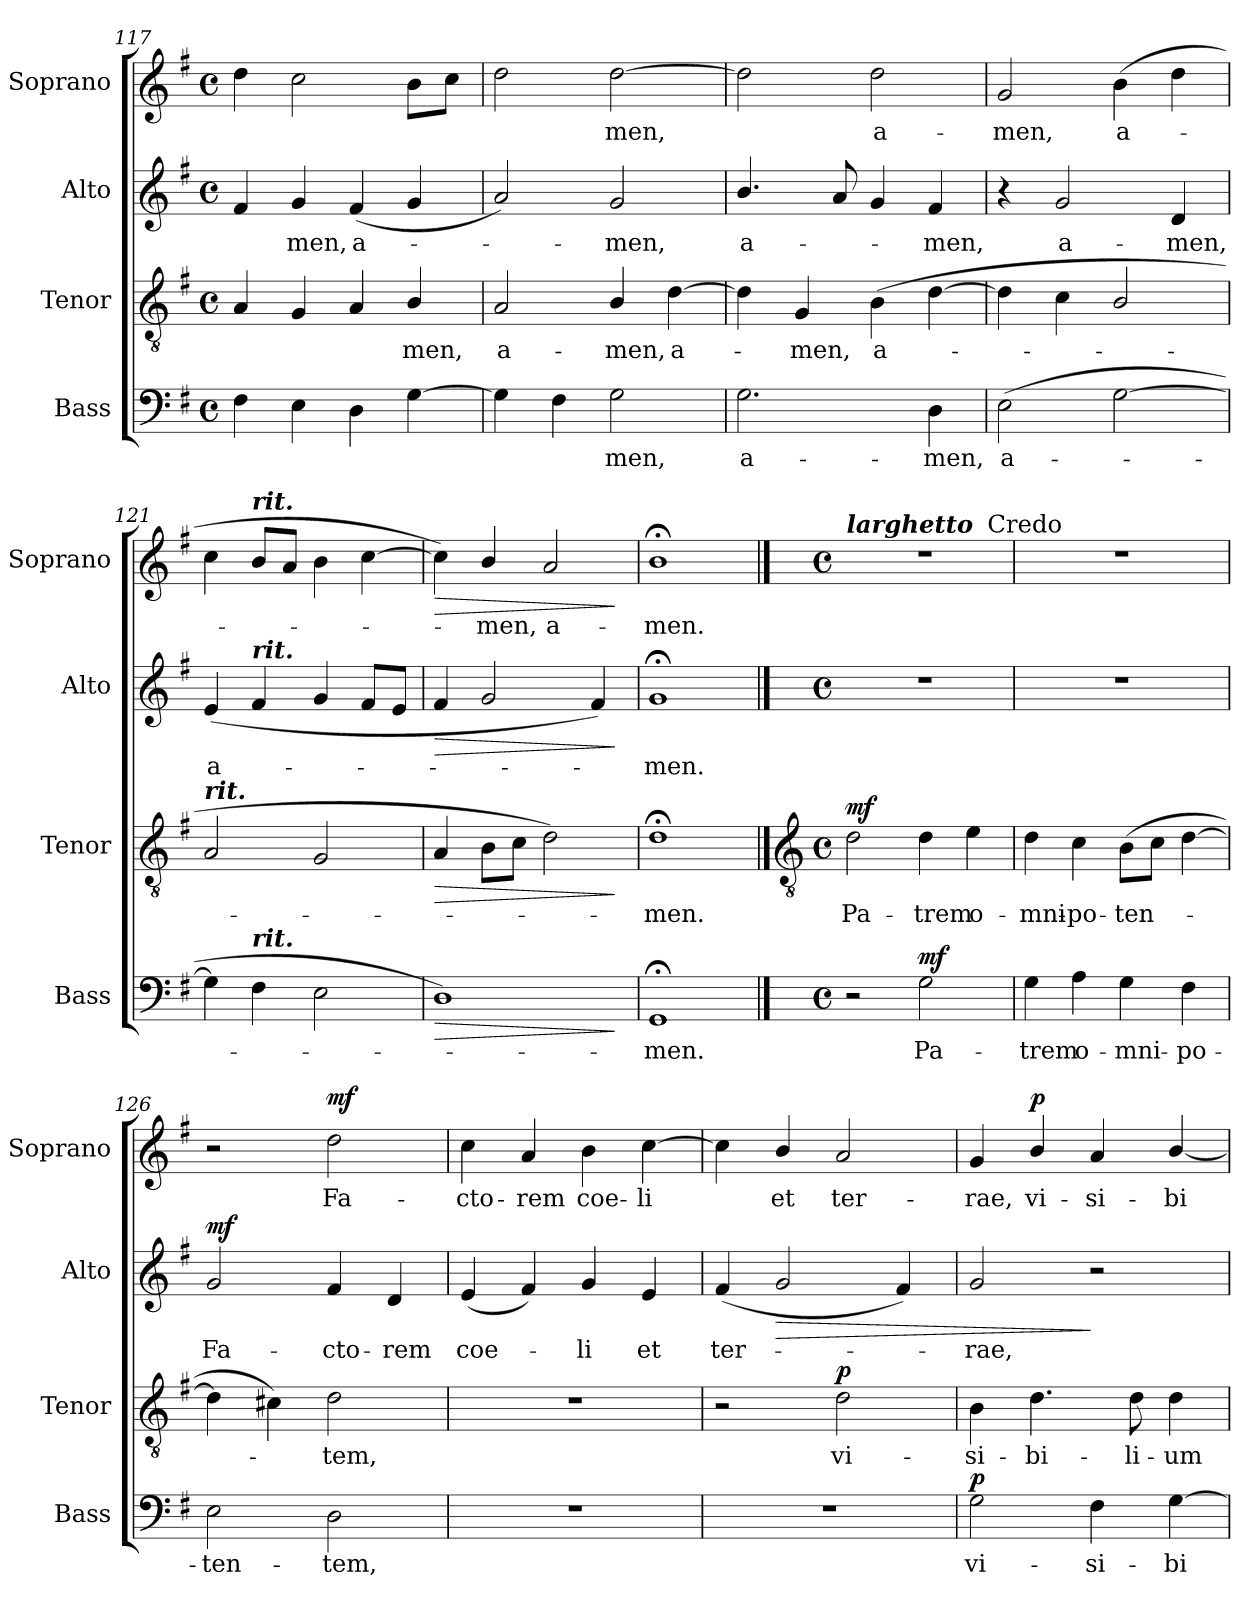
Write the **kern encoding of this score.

**kern	**text	**dynam	**kern	**text	**dynam	**kern	**text	**dynam	**kern	**text	**dynam
*part4	*part4	*part4	*part3	*part3	*part3	*part2	*part2	*part2	*part1	*part1	*part1
*staff4	*staff4	*staff4	*staff3	*staff3	*staff3	*staff2	*staff2	*staff2	*staff1	*staff1	*staff1
*I"Bass	*	*	*I"Tenor	*	*	*I"Alto	*	*	*I"Soprano	*	*
*I'Bass	*	*	*I'Tenor	*	*	*I'Alto	*	*	*I'Soprano	*	*
!!LO:LB:g=z
*clefF4	*	*	*clefGv2	*	*	*clefG2	*	*	*clefG2	*	*
*k[f#]	*	*	*k[f#]	*	*	*k[f#]	*	*	*k[f#]	*	*
*G:	*	*	*G:	*	*	*G:	*	*	*G:	*	*
*M4/4	*	*	*M4/4	*	*	*M4/4	*	*	*M4/4	*	*
*met(c)	*	*	*met(c)	*	*	*met(c)	*	*	*met(c)	*	*
=117	=117	=117	=117	=117	=117	=117	=117	=117	=117	=117	=117
4F#	.	.	4A	.	.	4f#	.	.	4dd	.	.
!	!	!	!	!	!	!	!LO:LY:b	!	!	!	!
4E	.	.	4G	.	.	4g	men,	.	2cc	.	.
!	!	!	!	!	!	!	!LO:LY:b	!	!	!	!
4D	.	.	4A	.	.	(<4f#	a-	.	.	.	.
!	!	!	!	!LO:LY:b	!	!	!	!	!	!	!
[4G	.	.	4B/	men,	.	4g	.	.	8bL	.	.
.	.	.	.	.	.	.	.	.	8ccJ	.	.
=118	=118	=118	=118	=118	=118	=118	=118	=118	=118	=118	=118
!	!	!	!	!LO:LY:b	!	!	!	!	!	!	!
4G]	.	.	2A	a-	.	2a)	.	.	2dd	.	.
4F#	.	.	.	.	.	.	.	.	.	.	.
!	!LO:LY:b	!	!	!LO:LY:b	!	!	!LO:LY:b	!	!	!LO:LY:b	!
2G	men,	.	4B/	-men,	.	2g	men,	.	[2dd	men,	.
!	!	!	!	!LO:LY:b	!	!	!	!	!	!	!
.	.	.	[4d	a-	.	.	.	.	.	.	.
=119	=119	=119	=119	=119	=119	=119	=119	=119	=119	=119	=119
!	!LO:LY:b	!	!	!	!	!	!LO:LY:b	!	!	!	!
2.G	a-	.	4d]	.	.	4.b/	a-	.	2dd]	.	.
!	!	!	!	!LO:LY:b	!	!	!	!	!	!	!
.	.	.	4G	men,	.	.	.	.	.	.	.
.	.	.	.	.	.	8a	.	.	.	.	.
!	!	!	!	!LO:LY:b	!	!	!	!	!	!LO:LY:b	!
.	.	.	(>4B	a-	.	4g	.	.	2dd	a-	.
!	!LO:LY:b	!	!	!	!	!	!LO:LY:b	!	!	!	!
4D	-men,	.	[4d	.	.	4f#	men,	.	.	.	.
=120	=120	=120	=120	=120	=120	=120	=120	=120	=120	=120	=120
!	!LO:LY:b	!	!	!	!	!	!	!	!	!LO:LY:b	!
(>2E	a-	.	4d]	.	.	4r	.	.	2g	-men,	.
!	!	!	!	!	!	!	!LO:LY:b	!	!	!	!
.	.	.	4c	.	.	2g	a-	.	.	.	.
!	!	!	!	!	!	!	!	!	!	!LO:LY:b	!
[2G	.	.	2B/	.	.	.	.	.	(>4b	a-	.
!	!	!	!	!	!	!	!LO:LY:b	!	!	!	!
.	.	.	.	.	.	4d	-men,	.	4dd	.	.
=121	=121	=121	=121	=121	=121	=121	=121	=121	=121	=121	=121
!	!	!	!LO:TX:a:Bi:t=rit.	!	!	!	!	!	!	!	!
!	!	!	!	!	!	!	!LO:LY:b	!	!	!	!
4G]	.	.	2A	.	.	(<4e	a-	.	4cc	.	.
!	!	!	!	!	!	!	!	!	!LO:TX:a:Bi:t=rit.	!	!
!	!	!	!	!	!	!LO:TX:a:Bi:t=rit.	!	!	!	!	!
!LO:TX:a:Bi:t=rit.	!	!	!	!	!	!	!	!	!	!	!
4F#	.	.	.	.	.	4f#	.	.	8bL	.	.
.	.	.	.	.	.	.	.	.	8aJ	.	.
2E	.	.	2G	.	.	4g	.	.	4b	.	.
.	.	.	.	.	.	8f#L	.	.	[4cc	.	.
.	.	.	.	.	.	8eJ	.	.	.	.	.
=122	=122	=122	=122	=122	=122	=122	=122	=122	=122	=122	=122
!	!	!LO:HP:b	!	!	!LO:HP:b	!	!	!LO:HP:b	!	!	!LO:HP:b
1D)	.	>	4A	.	>	4f#	.	>	4cc])	.	>
!	!	!	!	!	!	!	!	!	!	!LO:LY:b	!
.	.	.	8BL	.	.	2g	.	.	4b/	men,	.
.	.	.	8cJ	.	.	.	.	.	.	.	.
!	!	!	!	!	!	!	!	!	!	!LO:LY:b	!
.	.	.	2d)	.	.	.	.	.	2a	a-	.
.	.	.	.	.	.	4f#)	.	.	.	.	.
.	.	]	.	.	]	.	.	]	.	.	]
=123	=123	=123	=123	=123	=123	=123	=123	=123	=123	=123	=123
!	!LO:LY:b	!	!	!LO:LY:b	!	!	!LO:LY:b	!	!	!LO:LY:b	!
1GG;<	men.	.	1d;<	men.	.	1g;<	men.	.	1b;<	-men.	.
!!LO:LB:g=z
==124	==124	==124	==124	==124	==124	==124	==124	==124	==124	==124	==124
*	*	*	*clefGv2	*	*	*	*	*	*	*	*
*M4/4	*	*	*M4/4	*	*	*M4/4	*	*	*M4/4	*	*
*met(c)	*	*	*met(c)	*	*	*met(c)	*	*	*met(c)	*	*
*	*	*	*	*	*	*	*	*	*MM69	*	*
!	!	!	!	!	!	!	!	!	!LO:TX:a:Bi:t=larghetto	!	!
!	!	!	!	!LO:LY:b	!LO:DY:b	!	!	!	!	!	!
2r	.	.	2d	Pa-	mf	1r	.	.	1r	.	.
!	!LO:LY:b	!LO:DY:b	!	!LO:LY:b	!	!	!	!	!	!	!
2G	Pa-	mf	4d	-trem	.	.	.	.	.	.	.
!	!	!	!	!LO:LY:b	!	!	!	!	!	!	!
.	.	.	4e	o-	.	.	.	.	.	.	.
=125	=125	=125	=125	=125	=125	=125	=125	=125	=125	=125	=125
!	!	!	!	!	!	!	!	!	!LO:TX:a:cj:t=Credo	!	!
!	!LO:LY:b	!	!	!LO:LY:b	!	!	!	!	!	!	!
4G	-trem	.	4d	-mni-	.	1r	.	.	1r	.	.
!	!LO:LY:b	!	!	!LO:LY:b	!	!	!	!	!	!	!
4A	o-	.	4c	-po-	.	.	.	.	.	.	.
!	!LO:LY:b	!	!	!LO:LY:b	!	!	!	!	!	!	!
4G	-mni-	.	(>8BL	-ten-	.	.	.	.	.	.	.
.	.	.	8cJ	.	.	.	.	.	.	.	.
!	!LO:LY:b	!	!	!	!	!	!	!	!	!	!
4F#	-po-	.	[4d	.	.	.	.	.	.	.	.
=126	=126	=126	=126	=126	=126	=126	=126	=126	=126	=126	=126
!	!LO:LY:b	!	!	!	!	!	!LO:LY:b	!LO:DY:b	!	!	!
2E	-ten-	.	4d]	.	.	2g	Fa-	mf	2r	.	.
.	.	.	4c#X)	.	.	.	.	.	.	.	.
!	!LO:LY:b	!	!	!LO:LY:b	!	!	!LO:LY:b	!	!	!LO:LY:b	!LO:DY:b
2D	-tem,	.	2d	tem,	.	4f#	-cto-	.	2dd	Fa-	mf
!	!	!	!	!	!	!	!LO:LY:b	!	!	!	!
.	.	.	.	.	.	4d	-rem	.	.	.	.
=127	=127	=127	=127	=127	=127	=127	=127	=127	=127	=127	=127
!	!	!	!	!	!	!	!LO:LY:b	!	!	!LO:LY:b	!
1r	.	.	1r	.	.	(<4e	coe-	.	4cc	-cto-	.
!	!	!	!	!	!	!	!	!	!	!LO:LY:b	!
.	.	.	.	.	.	4f#)	.	.	4a	-rem	.
!	!	!	!	!	!	!	!LO:LY:b	!	!	!LO:LY:b	!
.	.	.	.	.	.	4g	li	.	4b	coe-	.
!	!	!	!	!	!	!	!LO:LY:b	!	!	!LO:LY:b	!
.	.	.	.	.	.	4e	et	.	[4cc	-li	.
=128	=128	=128	=128	=128	=128	=128	=128	=128	=128	=128	=128
!	!	!	!	!	!	!	!LO:LY:b	!	!	!	!
1r	.	.	2r	.	.	(<4f#	ter-	.	4cc]	.	.
!	!	!	!	!	!	!	!	!LO:HP:b	!	!LO:LY:b	!
.	.	.	.	.	.	2g	.	>	4b/	et	.
!	!	!	!	!LO:LY:b	!LO:DY:b	!	!	!	!	!LO:LY:b	!
.	.	.	2d	vi-	p	.	.	.	2a	ter-	.
.	.	.	.	.	.	4f#)	.	.	.	.	.
=129	=129	=129	=129	=129	=129	=129	=129	=129	=129	=129	=129
!	!LO:LY:b	!LO:DY:b	!	!LO:LY:b	!	!	!LO:LY:b	!	!	!LO:LY:b	!
2G	vi-	p	4B	-si-	.	2g	rae,	.	4g	-rae,	.
!	!	!	!	!LO:LY:b	!	!	!	!	!	!LO:LY:b	!LO:DY:b
.	.	.	4.d	-bi-	.	.	.	.	4b/	vi-	p
!	!LO:LY:b	!	!	!	!	!	!	!	!	!LO:LY:b	!
4F#	-si-	.	.	.	.	2r	.	]	4a	-si-	.
!	!	!	!	!LO:LY:b	!	!	!	!	!	!	!
.	.	.	8d	-li-	.	.	.	.	.	.	.
!	!LO:LY:b	!	!	!LO:LY:b	!	!	!	!	!	!LO:LY:b	!
[4G	-bi-	.	4d	-um	.	.	.	.	[4b/	-bi-	.
=	=	=	=	=	=	=	=	=	=	=	=
*-	*-	*-	*-	*-	*-	*-	*-	*-	*-	*-	*-
